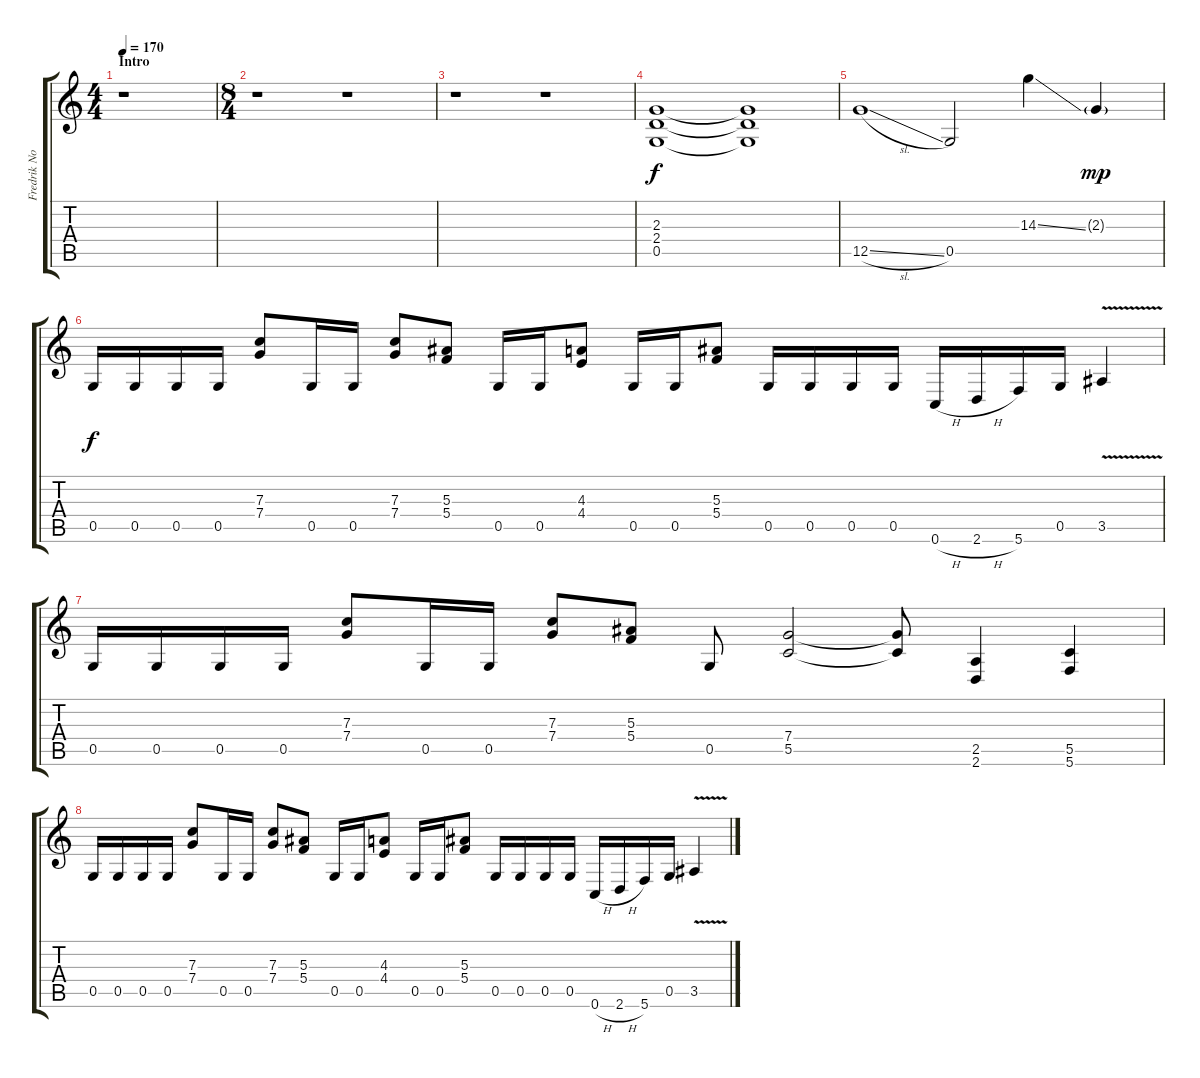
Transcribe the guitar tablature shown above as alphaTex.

\track ("Fredrik Norstrom - Rhytm" "Fredrik No") {instrument distortionguitar}
\staff {score tabs}
\tuning (D4 A3 F3 C3 G2 C2) {hide}
\ts (4 4)
\section ("" "Intro")
\tempo 170
\clef g2
\ks c
r.1{dy f instrument distortionguitar} |
\ts (8 4)
r.1 r.1 |
r.1 r.1 |
(2.3 2.4 0.5).1 (2.3{t} 2.4{t} 0.5{t}).1 |
12.5{sl}.1 0.5.2 14.3{ss}.4 2.3{g}.4{dy mp} |
0.5.16{dy f} 0.5.16 0.5.16 0.5.16 (7.3 7.4).8 0.5.16 0.5.16 (7.3 7.4).8 (5.3 5.4).8 0.5.16 0.5.16 (4.3 4.4).8 0.5.16 0.5.16 (5.3 5.4).8 0.5.16 0.5.16 0.5.16 0.5.16 0.6{h}.16 2.6{h}.16 5.6.16 0.5.16 3.5{v}.4 |
0.5.16 0.5.16 0.5.16 0.5.16 (7.3 7.4).8 0.5.16 0.5.16 (7.3 7.4).8 (5.3 5.4).8 0.5.8 (7.4 5.5).2 (7.4{t} 5.5{t}).8 (2.5 2.6).4 (5.5 5.6).4 |
0.5.16 0.5.16 0.5.16 0.5.16 (7.3 7.4).8 0.5.16 0.5.16 (7.3 7.4).8 (5.3 5.4).8 0.5.16 0.5.16 (4.3 4.4).8 0.5.16 0.5.16 (5.3 5.4).8 0.5.16 0.5.16 0.5.16 0.5.16 0.6{h}.16 2.6{h}.16 5.6.16 0.5.16 3.5{v}.4
